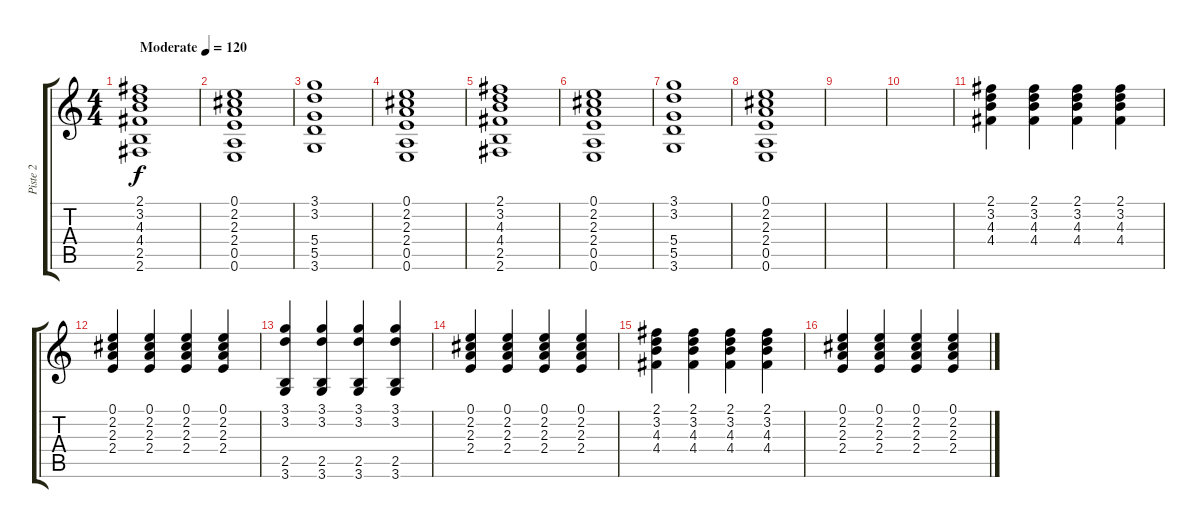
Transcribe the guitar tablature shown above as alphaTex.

\track ("Piste 2" "Piste 2") {instrument acousticguitarsteel}
\staff {score tabs}
\tuning (E4 B3 G3 D3 A2 E2) {hide}
\ts (4 4)
\tempo (120 "Moderate")
\clef g2
\ks c
(2.1 3.2 4.3 4.4 2.5 2.6).1{dy f instrument acousticguitarsteel} |
(0.1 2.2 2.3 2.4 0.5 0.6).1 |
(3.1 3.2 5.4 5.5 3.6).1 |
(0.1 2.2 2.3 2.4 0.5 0.6).1 |
(2.1 3.2 4.3 4.4 2.5 2.6).1 |
(0.1 2.2 2.3 2.4 0.5 0.6).1 |
(3.1 3.2 5.4 5.5 3.6).1 |
(0.1 2.2 2.3 2.4 0.5 0.6).1 |
|
|
(2.1 3.2 4.3 4.4).4 (2.1 3.2 4.3 4.4).4 (2.1 3.2 4.3 4.4).4 (2.1 3.2 4.3 4.4).4 |
(0.1 2.2 2.3 2.4).4 (0.1 2.2 2.3 2.4).4 (0.1 2.2 2.3 2.4).4 (0.1 2.2 2.3 2.4).4 |
(3.1 3.2 2.5 3.6).4 (3.1 3.2 2.5 3.6).4 (3.1 3.2 2.5 3.6).4 (3.1 3.2 2.5 3.6).4 |
(0.1 2.2 2.3 2.4).4 (0.1 2.2 2.3 2.4).4 (0.1 2.2 2.3 2.4).4 (0.1 2.2 2.3 2.4).4 |
(2.1 3.2 4.3 4.4).4 (2.1 3.2 4.3 4.4).4 (2.1 3.2 4.3 4.4).4 (2.1 3.2 4.3 4.4).4 |
(0.1 2.2 2.3 2.4).4 (0.1 2.2 2.3 2.4).4 (0.1 2.2 2.3 2.4).4 (0.1 2.2 2.3 2.4).4
